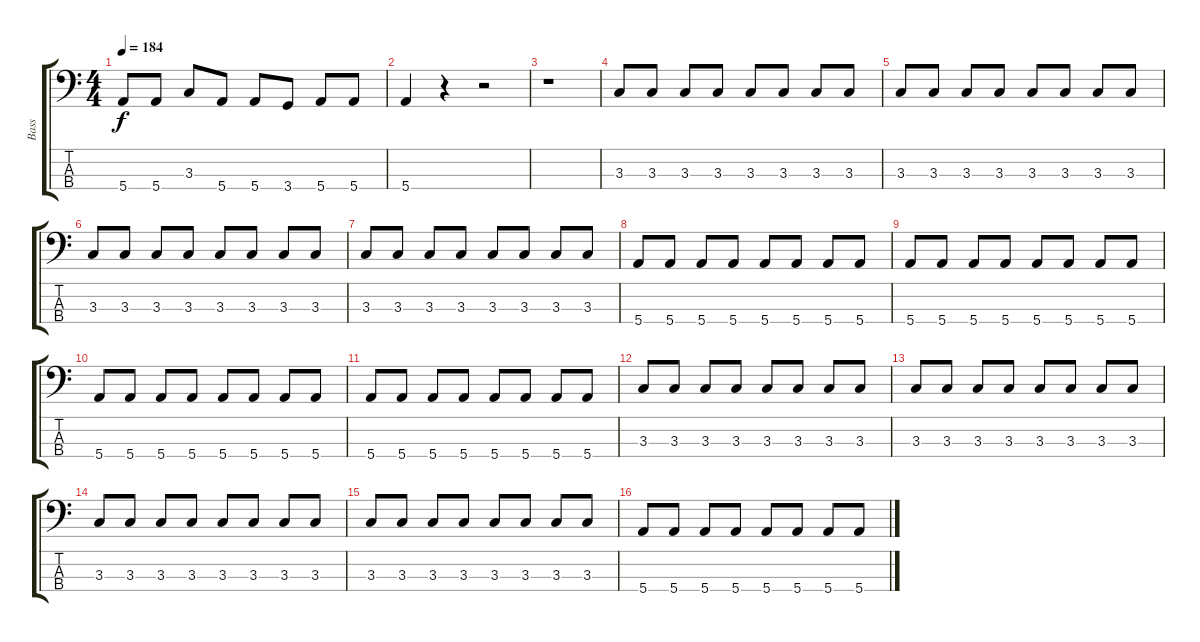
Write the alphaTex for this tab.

\track ("Bass" "Bass") {instrument electricbassfinger}
\staff {score tabs}
\tuning (G2 D2 A1 E1) {hide}
\ts (4 4)
\tempo 184
\clef f4
\ks c
5.4.8{dy f} 5.4.8 3.3.8 5.4.8 5.4.8 3.4.8 5.4.8 5.4.8 |
5.4.4 r.4 r.2 |
r.1 |
3.3.8 3.3.8 3.3.8 3.3.8 3.3.8 3.3.8 3.3.8 3.3.8 |
3.3.8 3.3.8 3.3.8 3.3.8 3.3.8 3.3.8 3.3.8 3.3.8 |
3.3.8 3.3.8 3.3.8 3.3.8 3.3.8 3.3.8 3.3.8 3.3.8 |
3.3.8 3.3.8 3.3.8 3.3.8 3.3.8 3.3.8 3.3.8 3.3.8 |
5.4.8 5.4.8 5.4.8 5.4.8 5.4.8 5.4.8 5.4.8 5.4.8 |
5.4.8 5.4.8 5.4.8 5.4.8 5.4.8 5.4.8 5.4.8 5.4.8 |
5.4.8 5.4.8 5.4.8 5.4.8 5.4.8 5.4.8 5.4.8 5.4.8 |
5.4.8 5.4.8 5.4.8 5.4.8 5.4.8 5.4.8 5.4.8 5.4.8 |
3.3.8 3.3.8 3.3.8 3.3.8 3.3.8 3.3.8 3.3.8 3.3.8 |
3.3.8 3.3.8 3.3.8 3.3.8 3.3.8 3.3.8 3.3.8 3.3.8 |
3.3.8 3.3.8 3.3.8 3.3.8 3.3.8 3.3.8 3.3.8 3.3.8 |
3.3.8 3.3.8 3.3.8 3.3.8 3.3.8 3.3.8 3.3.8 3.3.8 |
5.4.8 5.4.8 5.4.8 5.4.8 5.4.8 5.4.8 5.4.8 5.4.8
